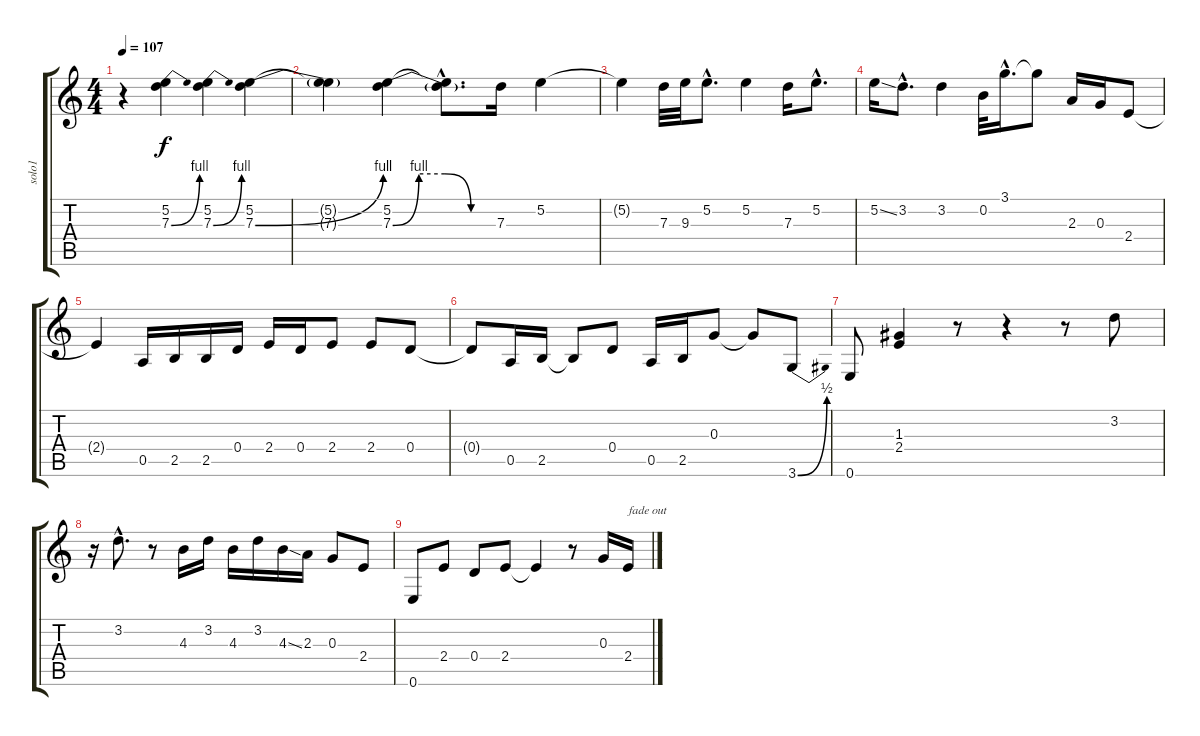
\track ("solo1" "solo1") {instrument overdrivenguitar}
\staff {score tabs}
\tuning (E4 B3 G3 D3 A2 E2) {hide}
\ts (4 4)
\tempo 107
\clef g2
\ks c
r.4{dy f} (5.2 7.3{be (bend 0 0 60 4)}).4 (5.2 7.3{be (bend 0 0 60 4)}).4 (5.2 7.3{be (bend 0 0 60 4)}).4 |
(5.2{t} 7.3{t}).4 (5.2 7.3{be (custom 0 0 15 4 30 4 45 0 60 0)}).4 (5.2{hac t} 7.3{hac t}).8{d} 7.3.16 5.2.4 |
5.2{t}.4 7.3.32 9.3.32 5.2{hac}.8{d} 5.2.4 7.3.16 5.2{hac}.8{d} |
5.2{ss}.16 3.2{hac}.8{d} 3.2.4 0.2.32 3.1{hac}.16{d} 3.1{t}.8 2.3.16 0.3.16 2.4.8 |
2.4{t}.4 0.5.16 2.5.16 2.5.16 0.4.16 2.4.16 0.4.16 2.4.8 2.4.8 0.4.8 |
0.4{t}.8 0.5.16 2.5.16 2.5{t}.8 0.4.8 0.5.16 2.5.16 0.3.8 0.3{t}.8 3.6{be (bend 0 0 60 2)}.8 |
0.6.8 (1.3 2.4).4 r.8 r.4 r.8 3.2.8 |
r.16 3.2{hac}.8{d} r.8 4.3.16 3.2.16 4.3.16 3.2.16 4.3{ss}.16 2.3.16 0.3.8 2.4.8 |
0.6.8 2.4.8 0.4.8 2.4.8 2.4{t}.4 r.8 0.3.16 2.4.16{txt "fade out"}
